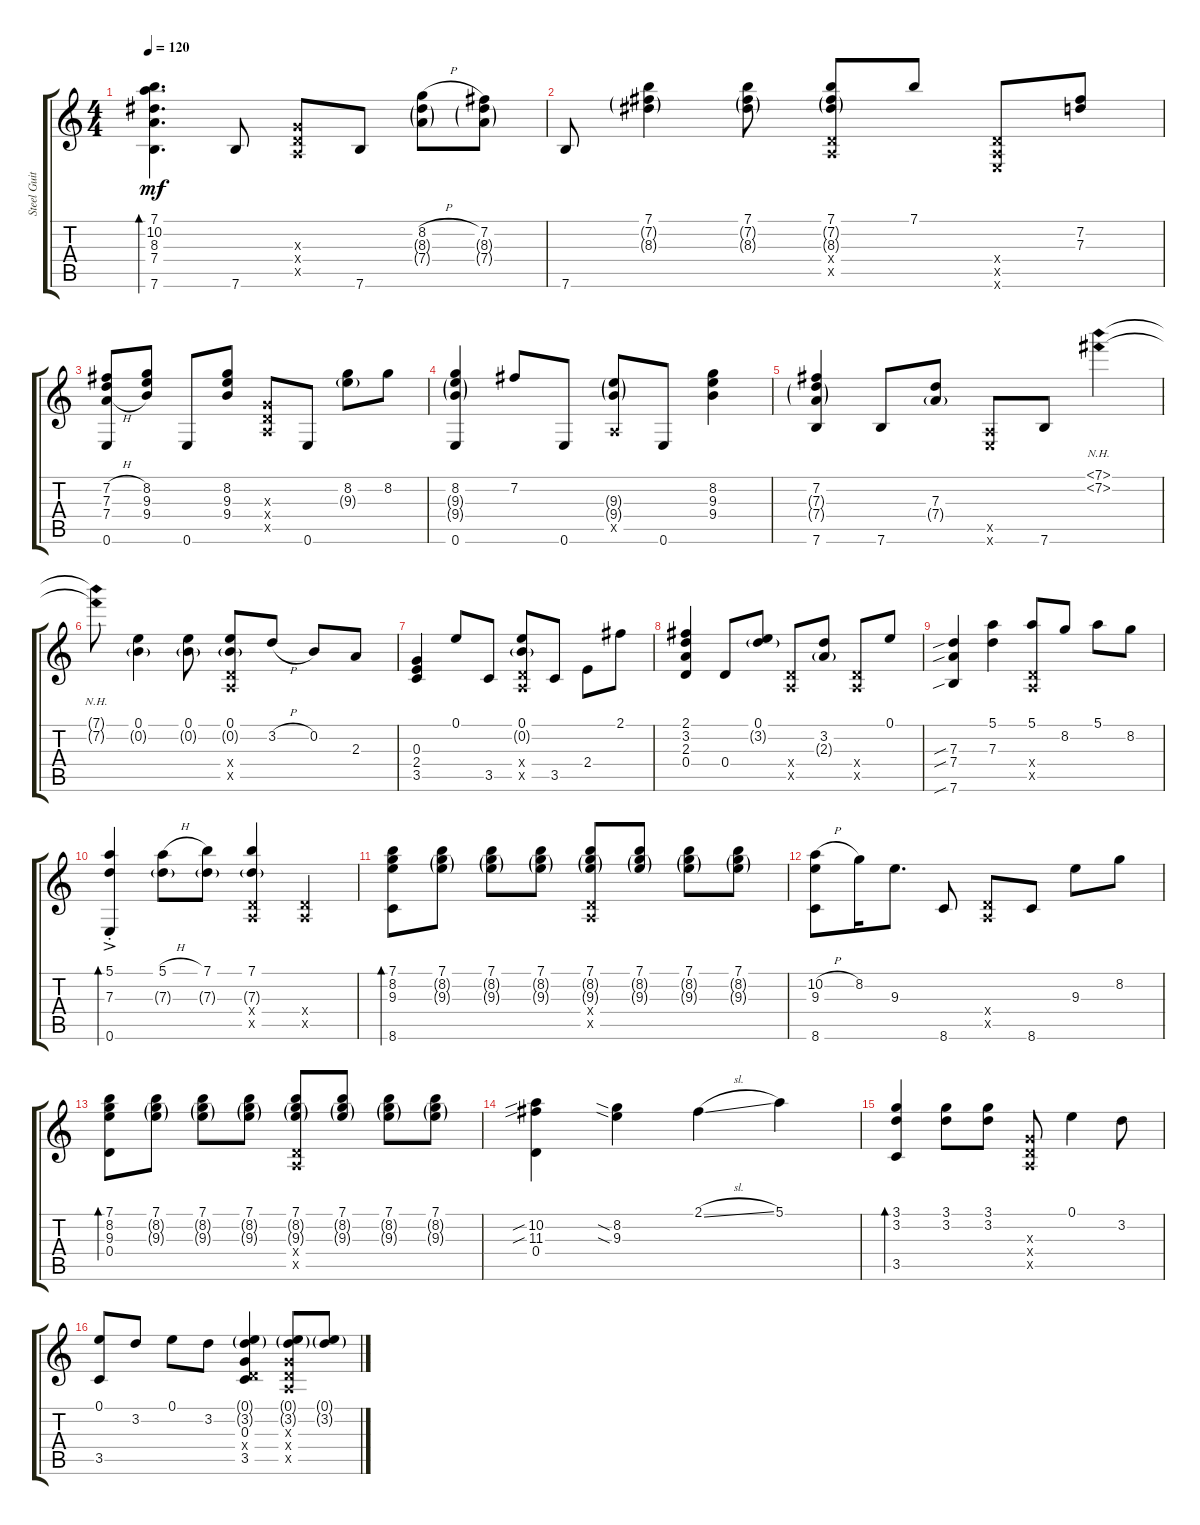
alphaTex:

\track ("Steel Guitar" "Steel Guit") {instrument acousticguitarsteel}
\staff {score tabs}
\tuning (E4 B3 G3 D3 A2 E2) {hide}
\ts (4 4)
\tempo 120
\clef g2
\ks c
(7.1 10.2 8.3 7.4 7.6).4{d bd 60 dy mf} 7.6.8 (0.3{x} 0.4{x} 0.5{x}).8 7.6.8 (8.2{h} 8.3{g} 7.4{g}).8 (7.2 8.3{g} 7.4{g}).8 |
7.6.8 (7.1 7.2{g} 8.3{g}).4 (7.1 7.2{g} 8.3{g}).8 (7.1 7.2{g} 8.3{g} 0.4{x} 0.5{x}).8 7.1.8 (0.4{x} 0.5{x} 0.6{x}).8 (7.2 7.3).8 |
(7.2{h} 7.3{h} 7.4{h} 0.6).8 (8.2 9.3 9.4).8 0.6.8 (8.2 9.3 9.4).8 (0.3{x} 0.4{x} 0.5{x}).8 0.6.8 (8.2 9.3{g}).8 8.2.8 |
(8.2 9.3{g} 9.4{g} 0.6).4 7.2.8 0.6.8 (9.3{g} 9.4{g} 0.5{x}).8 0.6.8 (8.2 9.3 9.4).4 |
(7.2 7.3{g} 7.4{g} 7.6).4 7.6.8 (7.3 7.4{g}).8 (0.5{x} 0.6{x}).8 7.6.8 (7.1{nh} 7.2{nh}).4 |
(7.1{nh t} 7.2{nh t}).8 (0.1 0.2{g}).4 (0.1 0.2{g}).8 (0.1 0.2{g} 0.4{x} 0.5{x}).8 3.2{h}.8 0.2.8 2.3.8 |
(0.3 2.4 3.5).4 0.1.8 3.5.8 (0.1 0.2{g} 0.4{x} 0.5{x}).8 3.5.8 2.4.8 2.1.8 |
(2.1 3.2 2.3 0.4).4 0.4.8 (0.1 3.2{g}).8 (0.4{x} 0.5{x}).8 (3.2 2.3{g}).8 (0.4{x} 0.5{x}).8 0.1.8 |
(7.3{sib} 7.4{sib} 7.6{sib}).4 (5.1 7.3).4 (5.1 0.4{x} 0.5{x}).8 8.2.8 5.1.8 8.2.8 |
(5.1{ac st} 7.3{ac st} 0.6{ac st}).4{bd 60} (5.1{h} 7.3{g}).8 (7.1 7.3{g}).8 (7.1 7.3{g} 0.4{x} 0.5{x}).4 (0.4{x} 0.5{x}).4 |
(7.1 8.2 9.3 8.6).8{bd 60} (7.1 8.2{g} 9.3{g}).8 (7.1 8.2{g} 9.3{g}).8 (7.1 8.2{g} 9.3{g}).8 (7.1 8.2{g} 9.3{g} 0.4{x} 0.5{x}).8 (7.1 8.2{g} 9.3{g}).8 (7.1 8.2{g} 9.3{g}).8 (7.1 8.2{g} 9.3{g}).8 |
(10.2{h} 9.3 8.6).8 8.2.16 9.3.8{d} 8.6.8 (0.4{x} 0.5{x}).8 8.6.8 9.3.8 8.2.8 |
(7.1 8.2 9.3 0.4).8{bd 60} (7.1 8.2{g} 9.3{g}).8 (7.1 8.2{g} 9.3{g}).8 (7.1 8.2{g} 9.3{g}).8 (7.1 8.2{g} 9.3{g} 0.4{x} 0.5{x}).8 (7.1 8.2{g} 9.3{g}).8 (7.1 8.2{g} 9.3{g}).8 (7.1 8.2{g} 9.3{g}).8 |
(10.2{sib} 11.3{sib} 0.4).4 (8.2{sia} 9.3{sia}).4 2.1{sl}.4 5.1.4 |
(3.1 3.2 3.5).4{bd 60} (3.1 3.2).8 (3.1 3.2).8 (0.3{x} 0.4{x} 0.5{x}).8 0.1.4 3.2.8 |
(0.1 3.5).8 3.2.8 0.1.8 3.2.8 (0.1{g} 3.2{g} 0.3 0.4{x} 3.5).4 (0.1{g} 3.2{g} 0.3{x} 0.4{x} 0.5{x}).8 (0.1{g} 3.2{g}).8
